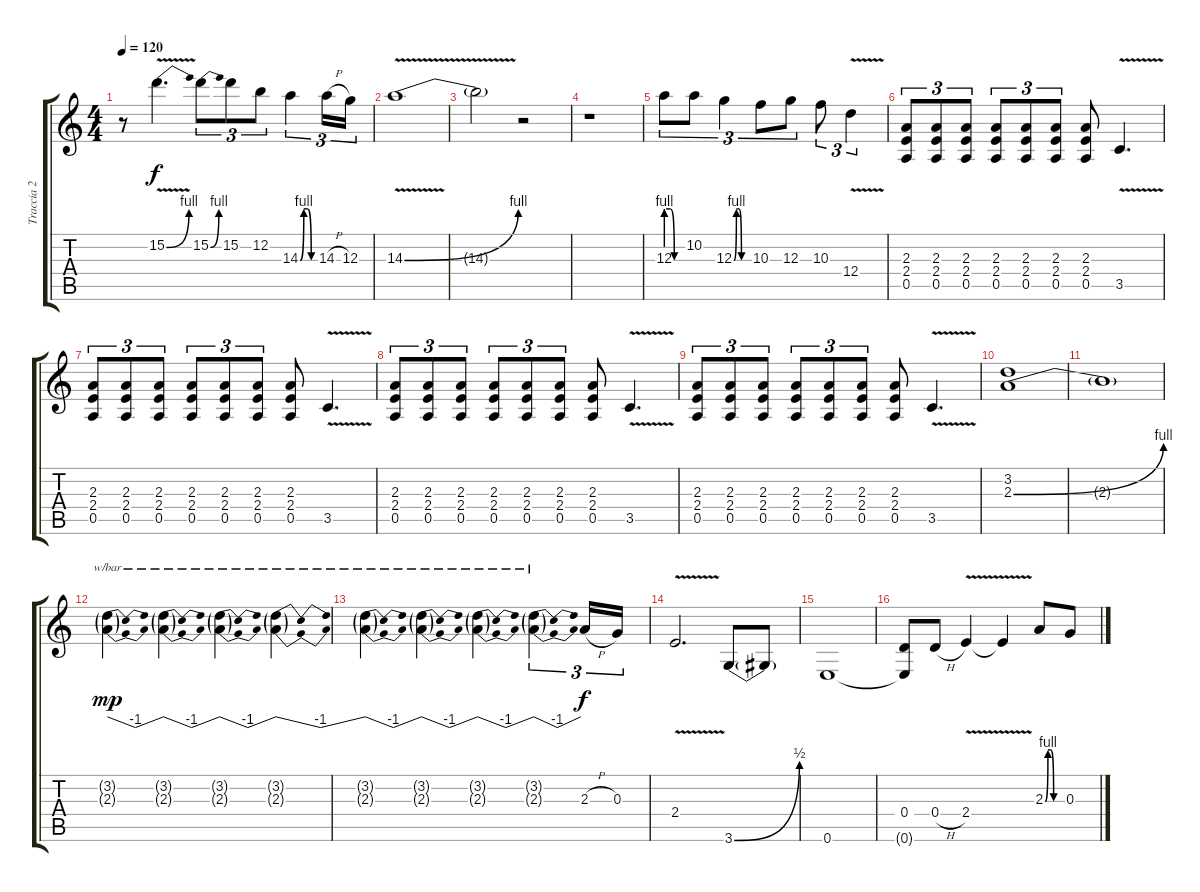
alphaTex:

\track ("Traccia 2" "Traccia 2") {instrument overdrivenguitar}
\staff {score tabs}
\tuning (E4 B3 G3 D3 A2 E2) {hide}
\ts (4 4)
\tempo 120
\clef g2
\ks c
r.8{dy f} 15.2{be (bend 0 0 60 4) v}.4{d} 15.2{be (bend 0 0 60 4)}.8{tu (3 2)} 15.2.8{tu (3 2)} 12.2.8{tu (3 2)} 14.3{be (custom 0 0 15 4 30 4 45 0 60 0)}.4{tu (3 2)} 14.3{h}.16{tu (3 2)} 12.3.16{tu (3 2)} |
14.3{be (bend 0 0 60 4) v}.1 |
14.3{t}.2 r.2 |
r.1 |
12.3{be (custom 0 4 15 4 30 0 60 0)}.8{tu (3 2)} 10.2.8{tu (3 2)} 12.3{be (custom 0 0 10 4 20 4 30 0 60 0)}.4{tu (3 2)} 10.3.8{tu (3 2)} 12.3.8{tu (3 2)} 10.3.8{tu (3 2)} 12.4{v}.4{tu (3 2)} |
(2.3 2.4 0.5).8{tu (3 2)} (2.3 2.4 0.5).8{tu (3 2)} (2.3 2.4 0.5).8{tu (3 2)} (2.3 2.4 0.5).8{tu (3 2)} (2.3 2.4 0.5).8{tu (3 2)} (2.3 2.4 0.5).8{tu (3 2)} (2.3 2.4 0.5).8 3.5{v}.4{d} |
(2.3 2.4 0.5).8{tu (3 2)} (2.3 2.4 0.5).8{tu (3 2)} (2.3 2.4 0.5).8{tu (3 2)} (2.3 2.4 0.5).8{tu (3 2)} (2.3 2.4 0.5).8{tu (3 2)} (2.3 2.4 0.5).8{tu (3 2)} (2.3 2.4 0.5).8 3.5{v}.4{d} |
(2.3 2.4 0.5).8{tu (3 2)} (2.3 2.4 0.5).8{tu (3 2)} (2.3 2.4 0.5).8{tu (3 2)} (2.3 2.4 0.5).8{tu (3 2)} (2.3 2.4 0.5).8{tu (3 2)} (2.3 2.4 0.5).8{tu (3 2)} (2.3 2.4 0.5).8 3.5{v}.4{d} |
(2.3 2.4 0.5).8{tu (3 2)} (2.3 2.4 0.5).8{tu (3 2)} (2.3 2.4 0.5).8{tu (3 2)} (2.3 2.4 0.5).8{tu (3 2)} (2.3 2.4 0.5).8{tu (3 2)} (2.3 2.4 0.5).8{tu (3 2)} (2.3 2.4 0.5).8 3.5{v}.4{d} |
(3.2 2.3{be (bend 0 0 60 4)}).1 |
2.3{t}.1 |
(3.2{g} 2.3{g}).4{tbe (dip default 0 0 30 -4 60 0) dy mp} (3.2{g} 2.3{g}).4{tbe (dip default 0 0 30 -4 60 0)} (3.2{g} 2.3{g}).4{tbe (dip default 0 0 30 -4 60 0)} (3.2{g} 2.3{g}).4{tbe (dip default 0 0 30 -4 60 0)} |
(3.2{g} 2.3{g}).4{tbe (dip default 0 0 30 -4 60 0)} (3.2{g} 2.3{g}).4{tbe (dip default 0 0 30 -4 60 0)} (3.2{g} 2.3{g}).4{tbe (dip default 0 0 30 -4 60 0)} (3.2{g} 2.3{g}).4{tu (3 2) tbe (dip default 0 0 30 -4 60 0)} 2.3{h}.16{tu (3 2) dy f} 0.3.16{tu (3 2)} |
2.4{v}.2{d} 3.6{be (bend 0 0 60 2)}.8 3.6{t}.8 |
0.6.1 |
(0.4 0.6{t}).8 0.4{h}.8 2.4{v}.4 2.4{t}.4 2.3{be (custom 0 0 10 4 20 4 30 0 60 0)}.8 0.3.8
